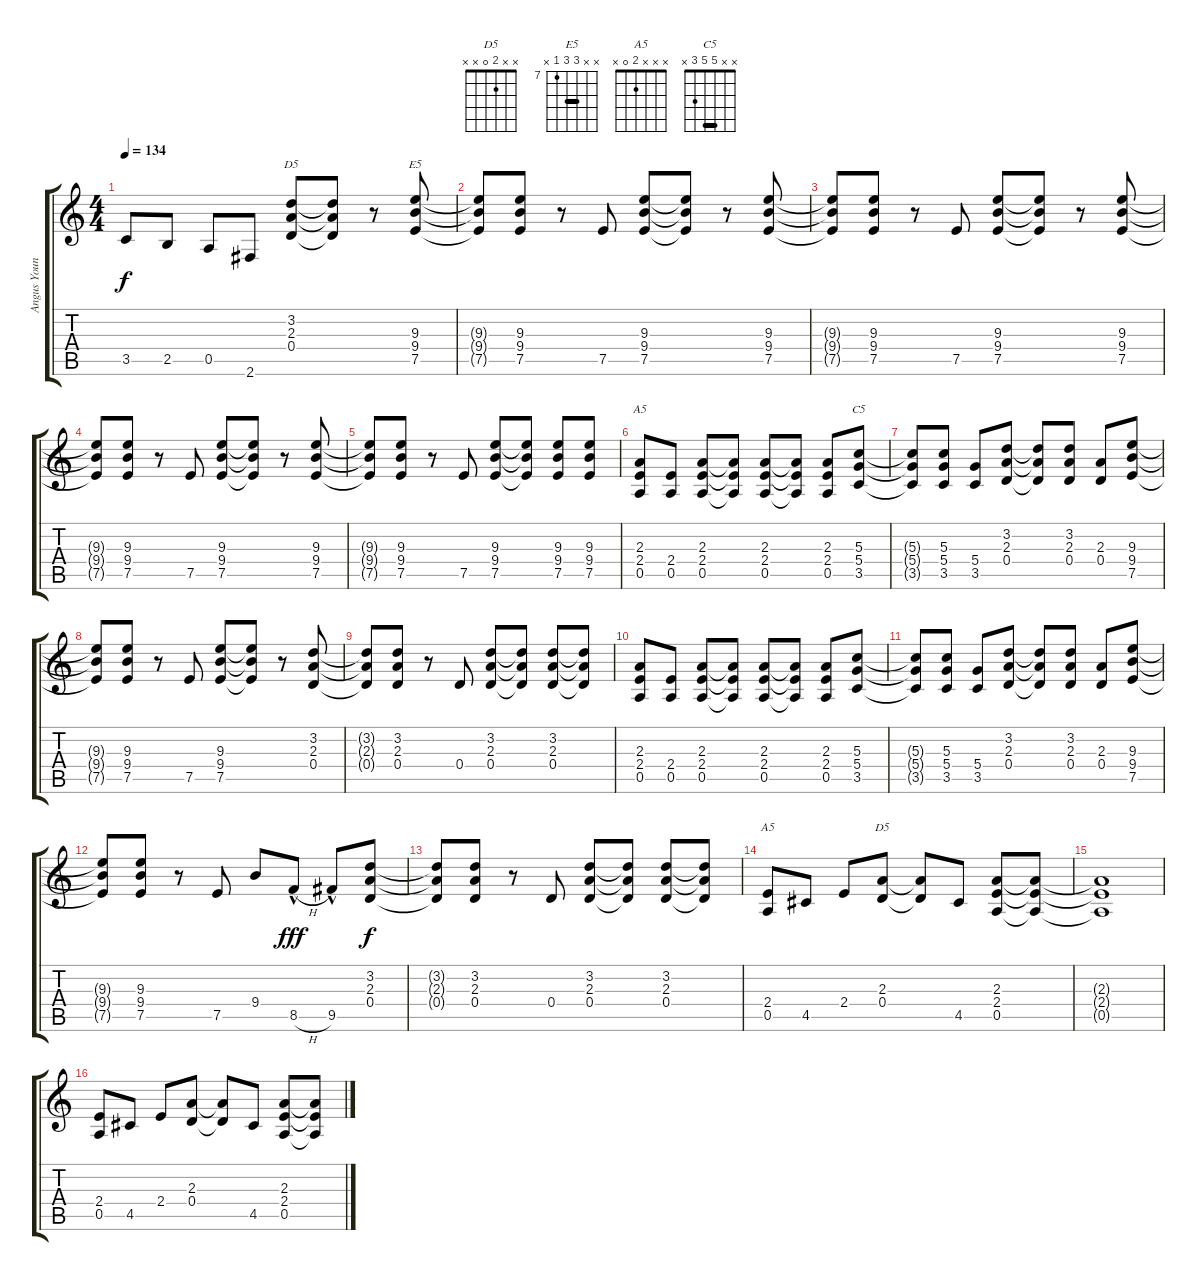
\track ("Angus Young-Right " "Angus Youn") {instrument overdrivenguitar}
\staff {score tabs}
\tuning (E4 B3 G3 D3 A2 E2) {hide}
\chord ("D5" x 3 2 0 x x)
\chord ("E5" x x 9 9 7 x) {firstfret 7 barre 9}
\chord ("A5" x x 2 2 0 x) {barre 2}
\chord ("C5" x x 5 5 3 x) {barre 5}
\chord ("A5" x x x 2 0 x)
\chord ("D5" x x 2 0 x x)
\ts (4 4)
\tempo 134
\clef g2
\ks c
3.5.8{dy f} 2.5.8 0.5.8 2.6.8 (3.2 2.3 0.4).8{ch "D5"} (3.2{t} 2.3{t} 0.4{t}).8 r.8 (9.3 9.4 7.5).8{ch "E5"} |
(9.3{t} 9.4{t} 7.5{t}).8 (9.3 9.4 7.5).8 r.8 7.5.8 (9.3 9.4 7.5).8 (9.3{t} 9.4{t} 7.5{t}).8 r.8 (9.3 9.4 7.5).8 |
(9.3{t} 9.4{t} 7.5{t}).8 (9.3 9.4 7.5).8 r.8 7.5.8 (9.3 9.4 7.5).8 (9.3{t} 9.4{t} 7.5{t}).8 r.8 (9.3 9.4 7.5).8 |
(9.3{t} 9.4{t} 7.5{t}).8 (9.3 9.4 7.5).8 r.8 7.5.8 (9.3 9.4 7.5).8 (9.3{t} 9.4{t} 7.5{t}).8 r.8 (9.3 9.4 7.5).8 |
(9.3{t} 9.4{t} 7.5{t}).8 (9.3 9.4 7.5).8 r.8 7.5.8 (9.3 9.4 7.5).8 (9.3{t} 9.4{t} 7.5{t}).8 (9.3 9.4 7.5).8 (9.3 9.4 7.5).8 |
(2.3 2.4 0.5).8{ch "A5"} (2.4 0.5).8 (2.3 2.4 0.5).8 (2.3{t} 2.4{t} 0.5{t}).8 (2.3 2.4 0.5).8 (2.3{t} 2.4{t} 0.5{t}).8 (2.3 2.4 0.5).8 (5.3 5.4 3.5).8{ch "C5"} |
(5.3{t} 5.4{t} 3.5{t}).8 (5.3 5.4 3.5).8 (5.4 3.5).8 (3.2 2.3 0.4).8 (3.2{t} 2.3{t} 0.4{t}).8 (3.2 2.3 0.4).8 (2.3 0.4).8 (9.3 9.4 7.5).8 |
(9.3{t} 9.4{t} 7.5{t}).8 (9.3 9.4 7.5).8 r.8 7.5.8 (9.3 9.4 7.5).8 (9.3{t} 9.4{t} 7.5{t}).8 r.8 (3.2 2.3 0.4).8 |
(3.2{t} 2.3{t} 0.4{t}).8 (3.2 2.3 0.4).8 r.8 0.4.8 (3.2 2.3 0.4).8 (3.2{t} 2.3{t} 0.4{t}).8 (3.2 2.3 0.4).8 (3.2{t} 2.3{t} 0.4{t}).8 |
(2.3 2.4 0.5).8 (2.4 0.5).8 (2.3 2.4 0.5).8 (2.3{t} 2.4{t} 0.5{t}).8 (2.3 2.4 0.5).8 (2.3{t} 2.4{t} 0.5{t}).8 (2.3 2.4 0.5).8 (5.3 5.4 3.5).8 |
(5.3{t} 5.4{t} 3.5{t}).8 (5.3 5.4 3.5).8 (5.4 3.5).8 (3.2 2.3 0.4).8 (3.2{t} 2.3{t} 0.4{t}).8 (3.2 2.3 0.4).8 (2.3 0.4).8 (9.3 9.4 7.5).8 |
(9.3{t} 9.4{t} 7.5{t}).8 (9.3 9.4 7.5).8 r.8 7.5.8 9.4.8 8.5{h hac}.8{dy fff} 9.5{hac}.8 (3.2 2.3 0.4).8{dy f} |
(3.2{t} 2.3{t} 0.4{t}).8 (3.2 2.3 0.4).8 r.8 0.4.8 (3.2 2.3 0.4).8 (3.2{t} 2.3{t} 0.4{t}).8 (3.2 2.3 0.4).8 (3.2{t} 2.3{t} 0.4{t}).8 |
(2.4 0.5).8{ch "A5"} 4.5.8 2.4.8 (2.3 0.4).8{ch "D5"} (2.3{t} 0.4{t}).8 4.5.8 (2.3 2.4 0.5).8 (2.3{t} 2.4{t} 0.5{t}).8 |
(2.3{t} 2.4{t} 0.5{t}).1 |
(2.4 0.5).8 4.5.8 2.4.8 (2.3 0.4).8 (2.3{t} 0.4{t}).8 4.5.8 (2.3 2.4 0.5).8 (2.3{t} 2.4{t} 0.5{t}).8
